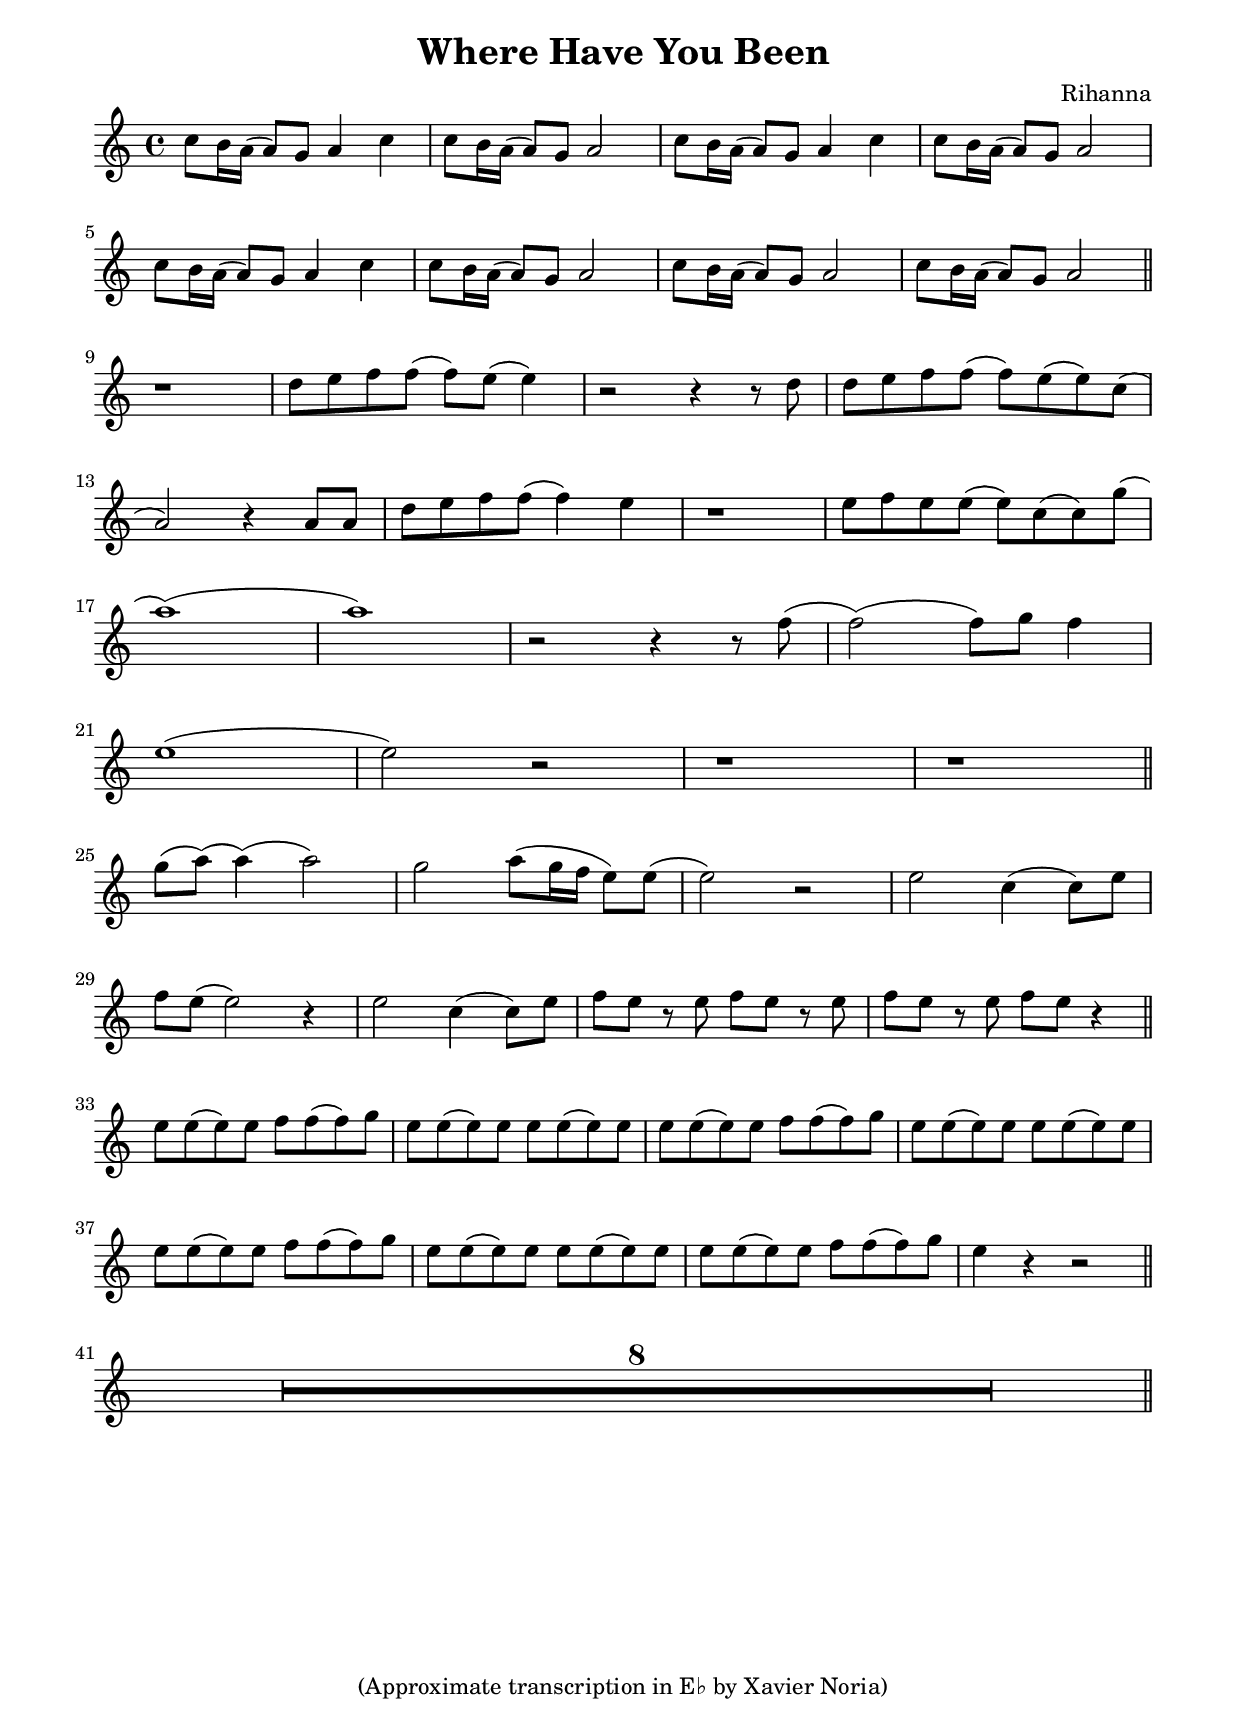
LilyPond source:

\version "2.16.2"

\include "../shared/common.ly"

acc = #acciaccatura

phraseA = { c8 b16 a16( a8) g8 a4 c4 }
phraseB = { c8 b16 a16( a8) g8 a2 }

phraseC = { e8 e8( e8) e8 f8 f8( f8) g8 }
phraseD = { e8 e8( e8) e8 e8 e8( e8) e8 }

\header {
  title    = "Where Have You Been"
  composer = "Rihanna"
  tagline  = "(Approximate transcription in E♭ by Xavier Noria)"
}

melody = \relative c'' {
  \clef treble
  \key a \minor
  \time 4/4
  %\tempo 4 = 64

  \phraseA |
  \phraseB |
  \phraseA |
  \phraseB | \break

  \phraseA |
  \phraseB |
  \phraseB |
  \phraseB \bar "||" \break

  r1 |
  d8 e8 f8 f8( f8) e8( e4) |
  r2 r4 r8 d8 |
  d8 e8 f8 f8( f8) e8( e8) c8( | \break

  a2) r4 a8 a8 |
  d8 e8 f8 f8( f4) e4 |
  r1 |
  e8 f8 e8 e8( e8) c8( c8) g'8( | \break

  a1)( |
  a1) |
  r2 r4 r8 f8( |
  f2)( f8) g8 f4 | \break

  e1( |
  e2) r2 |
  r1 |
  r1 \bar "||" \break

  g8( a8)( a4)( a2) |
  g2 a8( g16 f16 e8) e8( |
  e2) r2 |
  e2 c4( c8) e8 | \break

  f8 e8( e2) r4 |
  e2 c4( c8) e8 |
  f8 e8 r8 e8 f8 e8 r8 e8 |
  f8 e8 r8 e8 f8 e8 r4 \bar "||" \break

  \phraseC |
  \phraseD |
  \phraseC |
  \phraseD | \break

  \phraseC |
  \phraseD |
  \phraseC |
  e4 r4 r2 \bar "||" \break

  R1*8 \bar "||" \break
}

\score {
  { \melody }
}
